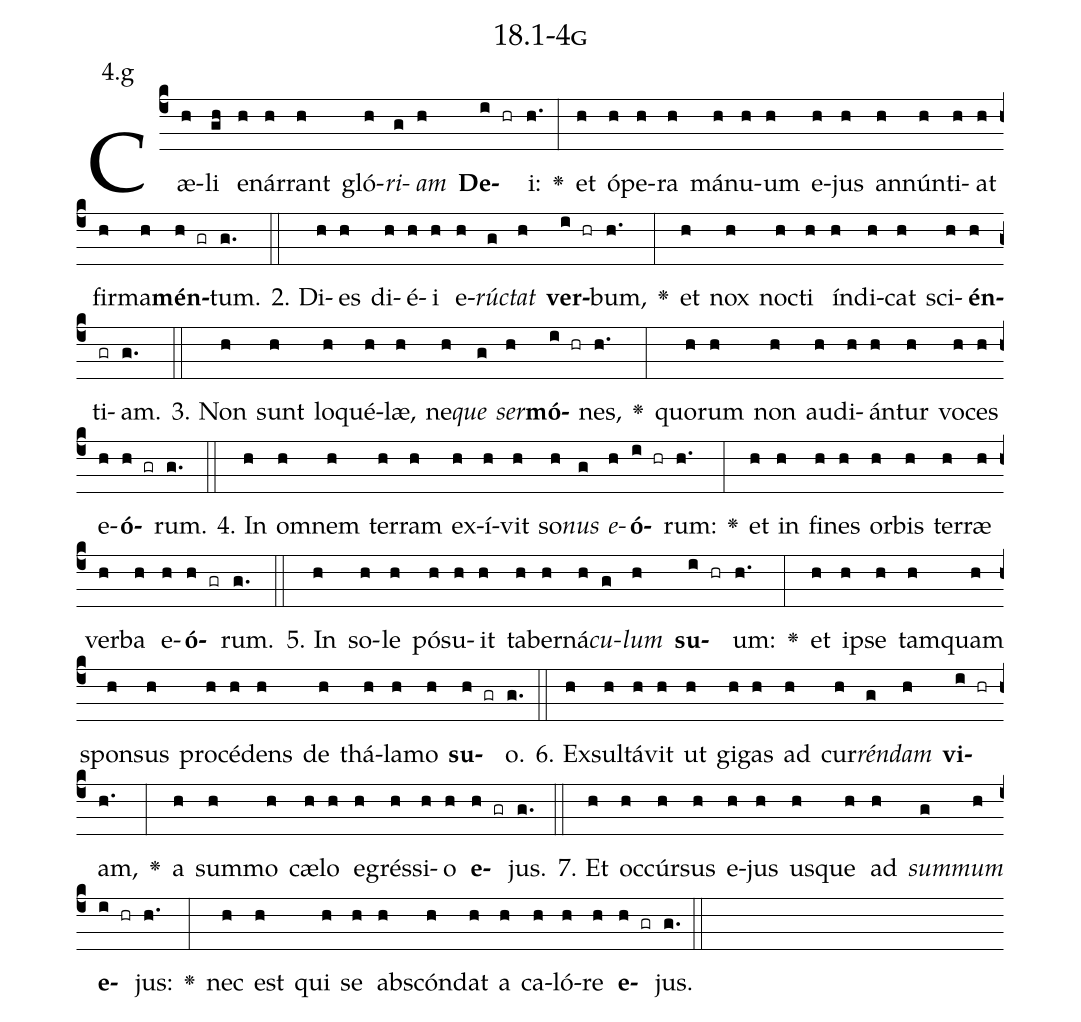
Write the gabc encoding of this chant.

name: 18.1-4g;
annotation: 4.g;
%%
(c4)Cæ(h)li(gh) e(h)nár(h)rant(h) gló(h)<i>ri</i>(g)<i>am</i>(h) <b>De</b>(i hr)i:(h.) <v>\greheightstar</v>(:) et(h) ó(h)pe(h)ra(h) má(h)nu(h)um(h) e(h)jus(h) an(h)nún(h)ti(h)at(h) fir(h)ma(h)<b>mén</b>(h gr)tum.(g.) (::)
2. Di(h)es(h) di(h)é(h)i(h) e(h)<i>rúc</i>(g)<i>tat</i>(h) <b>ver</b>(i hr)bum,(h.) <v>\greheightstar</v>(:) et(h) nox(h) noc(h)ti(h) ín(h)di(h)cat(h) sci(h)<b>én</b>(h)ti(gr)am.(g.) (::)
3. Non(h) sunt(h) lo(h)qué(h)læ,(h) ne(h)<i>que</i>(g) <i>ser</i>(h)<b>mó</b>(i hr)nes,(h.) <v>\greheightstar</v>(:) quo(h)rum(h) non(h) au(h)di(h)án(h)tur(h) vo(h)ces(h) e(h)<b>ó</b>(h gr)rum.(g.) (::)
4. In(h) om(h)nem(h) ter(h)ram(h) ex(h)í(h)vit(h) so(h)<i>nus</i>(g) <i>e</i>(h)<b>ó</b>(i hr)rum:(h.) <v>\greheightstar</v>(:) et(h) in(h) fi(h)nes(h) or(h)bis(h) ter(h)ræ(h) ver(h)ba(h) e(h)<b>ó</b>(h gr)rum.(g.) (::)
5. In(h) so(h)le(h) pó(h)su(h)it(h) ta(h)ber(h)ná(h)<i>cu</i>(g)<i>lum</i>(h) <b>su</b>(i hr)um:(h.) <v>\greheightstar</v>(:) et(h) ip(h)se(h) tam(h)quam(h) spon(h)sus(h) pro(h)cé(h)dens(h) de(h) thá(h)la(h)mo(h) <b>su</b>(h gr)o.(g.) (::)
6. Ex(h)sul(h)tá(h)vit(h) ut(h) gi(h)gas(h) ad(h) cur(h)<i>rén</i>(g)<i>dam</i>(h) <b>vi</b>(i hr)am,(h.) <v>\greheightstar</v>(:) a(h) sum(h)mo(h) cæ(h)lo(h) e(h)grés(h)si(h)o(h) <b>e</b>(h gr)jus.(g.) (::)
7. Et(h) oc(h)cúr(h)sus(h) e(h)jus(h) us(h)que(h) ad(h) <i>sum</i>(g)<i>mum</i>(h) <b>e</b>(i hr)jus:(h.) <v>\greheightstar</v>(:) nec(h) est(h) qui(h) se(h) abs(h)cón(h)dat(h) a(h) ca(h)ló(h)re(h) <b>e</b>(h gr)jus.(g.) (::)
